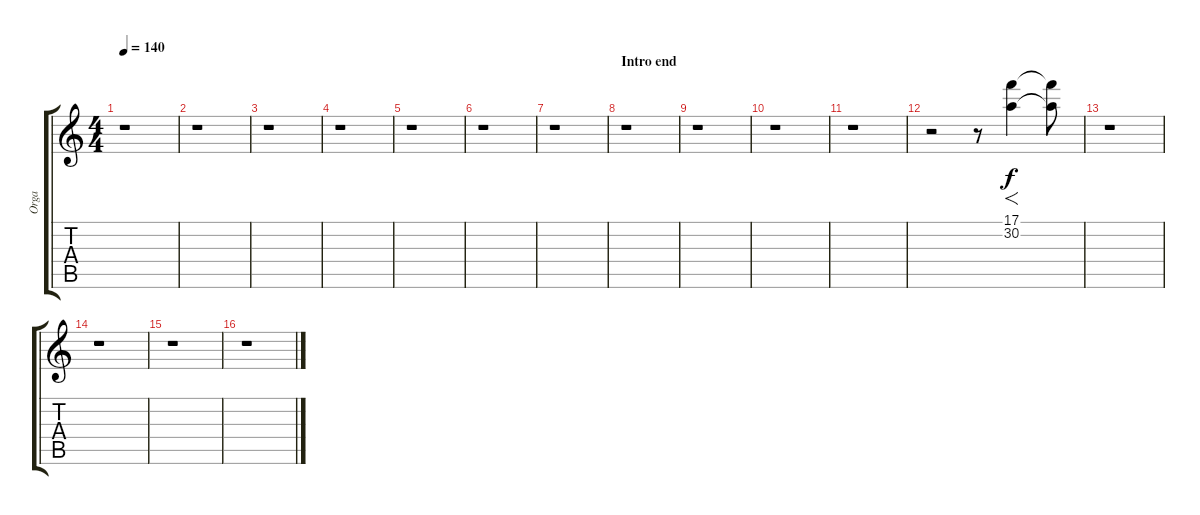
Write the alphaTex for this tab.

\track ("Orga" "Orga") {instrument stringensemble1}
\staff {score tabs}
\tuning (E4 B3 G3 D3 A2 E2) {hide}
\ts (4 4)
\tempo 140
\clef g2
\ks c
r.1{dy f instrument stringensemble1} |
r.1 |
r.1 |
r.1 |
r.1 |
r.1 |
r.1 |
\section ("" "Intro end")
r.1 |
r.1 |
r.1 |
r.1 |
r.2 r.8 (17.1 30.2).4{f} (17.1{t} 30.2{t}).8 |
r.1 |
r.1 |
r.1 |
r.1
